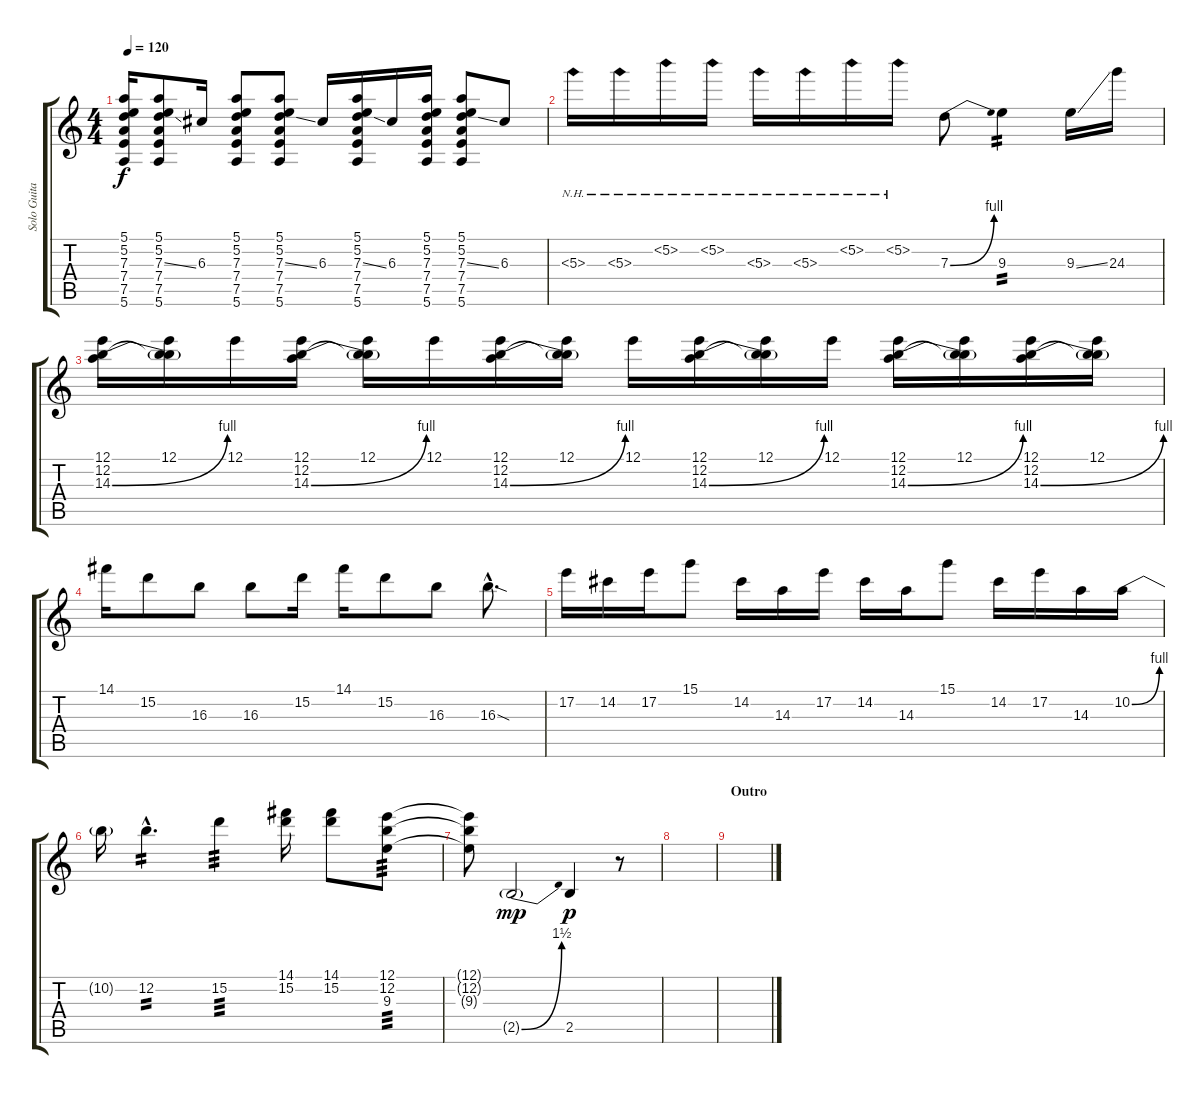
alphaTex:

\track ("Solo Guitar" "Solo Guita") {instrument overdrivenguitar}
\staff {score tabs}
\tuning (E4 B3 G3 D3 A2 E2) {hide}
\ts (4 4)
\tempo 120
\clef g2
\ks c
(5.1 5.2 7.3 7.4 7.5 5.6).16{dy f} (5.1 5.2 7.3{ss} 7.4 7.5 5.6).8 6.3.16 (5.1 5.2 7.3 7.4 7.5 5.6).8 (5.1 5.2 7.3{ss} 7.4 7.5 5.6).8 6.3.16 (5.1 5.2 7.3{ss} 7.4 7.5 5.6).16 6.3.16 (5.1 5.2 7.3 7.4 7.5 5.6).16 (5.1 5.2 7.3{ss} 7.4 7.5 5.6).8 6.3.8 |
5.3{nh}.16 5.3{nh}.16 5.2{nh}.16 5.2{nh}.16 5.3{nh}.16 5.3{nh}.16 5.2{nh}.16 5.2{nh}.16 7.3{be (bend 0 0 60 4)}.8 9.3.4{tp 2} 9.3{ss}.16 24.3.16 |
(12.1 12.2 14.3{be (bend 0 0 60 4)}).16 (12.1 12.2{t} 14.3{t}).16 12.1.16 (12.1 12.2 14.3{be (bend 0 0 60 4)}).16 (12.1 12.2{t} 14.3{t}).16 12.1.16 (12.1 12.2 14.3{be (bend 0 0 60 4)}).16 (12.1 12.2{t} 14.3{t}).16 12.1.16 (12.1 12.2 14.3{be (bend 0 0 60 4)}).16 (12.1 12.2{t} 14.3{t}).16 12.1.16 (12.1 12.2 14.3{be (bend 0 0 60 4)}).16 (12.1 12.2{t} 14.3{t}).16 (12.1 12.2 14.3{be (bend 0 0 60 4)}).16 (12.1 12.2{t} 14.3{t}).16 |
14.1.16 15.2.8 16.3.8 16.3.8 15.2.16 14.1.16 15.2.8 16.3.8 16.3{sod hac}.8{d} |
17.2.16 14.2.16 17.2.16 15.1.8 14.2.16 14.3.16 17.2.16 14.2.16 14.3.16 15.1.8 14.2.16 17.2.16 14.3.16 10.2{be (bend 0 0 60 4)}.16 |
10.2{t}.16 12.2{hac}.4{d tp 2} 15.2.4{tp 3} (14.1 15.2).16 (14.1 15.2).8 (12.1 12.2 9.3).8{tp 3} |
(12.1{t} 12.2{t} 9.3{t}).8 2.5{be (bend 0 0 60 6) g}.2{dy mp} 2.5.4{dy p} r.8 |
|
\section ("" "Outro")
